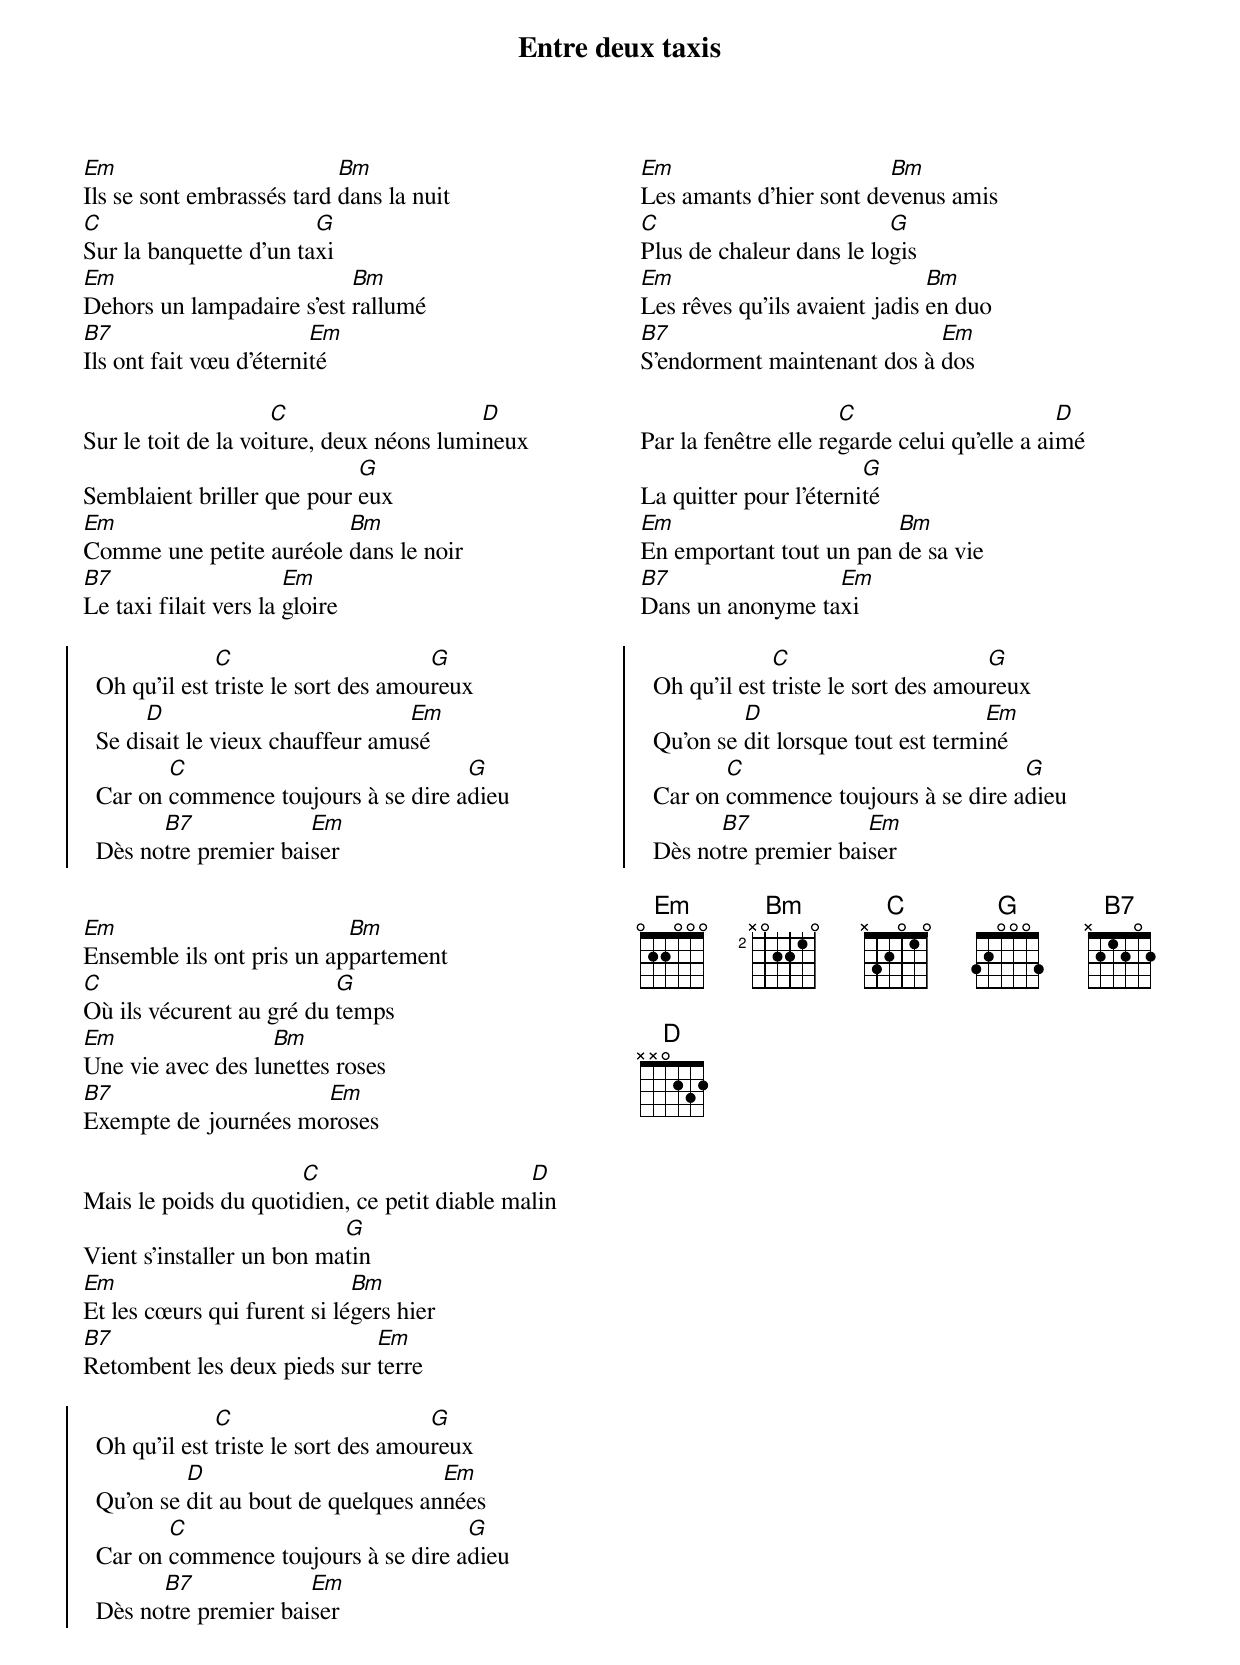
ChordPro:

{title: Entre deux taxis}
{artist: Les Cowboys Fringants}
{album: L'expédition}
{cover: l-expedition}
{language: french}
{columns: 2}
{define: Em frets 0 2 2 0 0 0}
{define: Bm base-fret 2 frets X 0 2 2 1 0}
{define: C frets X 3 2 0 1 0}
{define: G frets 3 2 0 0 0 3}
{define: B7 frets X 2 1 2 0 2}
{define: Em frets 0 4 3 2}
{define: Bm base-fret 2 frets 2 0 0 0}
{define: C frets 0 0 0 3}
{define: G frets 0 2 3 2}
{define: B7 base-fret 2 frets 0 1 0 0}

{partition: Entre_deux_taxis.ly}

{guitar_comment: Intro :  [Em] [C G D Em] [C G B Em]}


[Em]Ils se sont embrassés tard [Bm]dans la nuit
[C]Sur la banquette d'un ta[G]xi
[Em]Dehors un lampadaire s'est [Bm]rallumé
[B7]Ils ont fait vœu d'éterni[Em]té

Sur le toit de la voi[C]ture, deux néons lumi[D]neux
Semblaient briller que pour [G]eux
[Em]Comme une petite auréole [Bm]dans le noir
[B7]Le taxi filait vers la [Em]gloire

{start_of_chorus}
  Oh qu'il est [C]triste le sort des amou[G]reux
  Se di[D]sait le vieux chauffeur amu[Em]sé
  Car on [C]commence toujours à se dire a[G]dieu
  Dès no[B7]tre premier bai[Em]ser
{end_of_chorus}


[Em]Ensemble ils ont pris un ap[Bm]partement
[C]Où ils vécurent au gré du [G]temps
[Em]Une vie avec des lu[Bm]nettes roses
[B7]Exempte de journées mo[Em]roses

Mais le poids du quoti[C]dien, ce petit diable ma[D]lin
Vient s'installer un bon ma[G]tin
[Em]Et les cœurs qui furent si lé[Bm]gers hier
[B7]Retombent les deux pieds sur [Em]terre

{start_of_chorus}
  Oh qu'il est [C]triste le sort des amou[G]reux
  Qu'on se [D]dit au bout de quelques an[Em]nées
  Car on [C]commence toujours à se dire a[G]dieu
  Dès no[B7]tre premier bai[Em]ser
{end_of_chorus}

{start_of_bridge}
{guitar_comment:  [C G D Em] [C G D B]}
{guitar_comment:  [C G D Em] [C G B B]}
{end_of_bridge}


[Em]Les amants d'hier sont de[Bm]venus amis
[C]Plus de chaleur dans le lo[G]gis
[Em]Les rêves qu'ils avaient jadis [Bm]en duo
[B7]S'endorment maintenant dos à [Em]dos

Par la fenêtre elle re[C]garde celui qu'elle a ai[D]mé
La quitter pour l'éterni[G]té
[Em]En emportant tout un pan [Bm]de sa vie
[B7]Dans un anonyme ta[Em]xi

{start_of_chorus}
  Oh qu'il est [C]triste le sort des amou[G]reux
  Qu'on se [D]dit lorsque tout est termi[Em]né
  Car on [C]commence toujours à se dire a[G]dieu
  Dès no[B7]tre premier bai[Em]ser
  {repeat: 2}
{end_of_chorus}

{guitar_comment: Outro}
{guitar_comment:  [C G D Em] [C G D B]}
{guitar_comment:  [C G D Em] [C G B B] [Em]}
